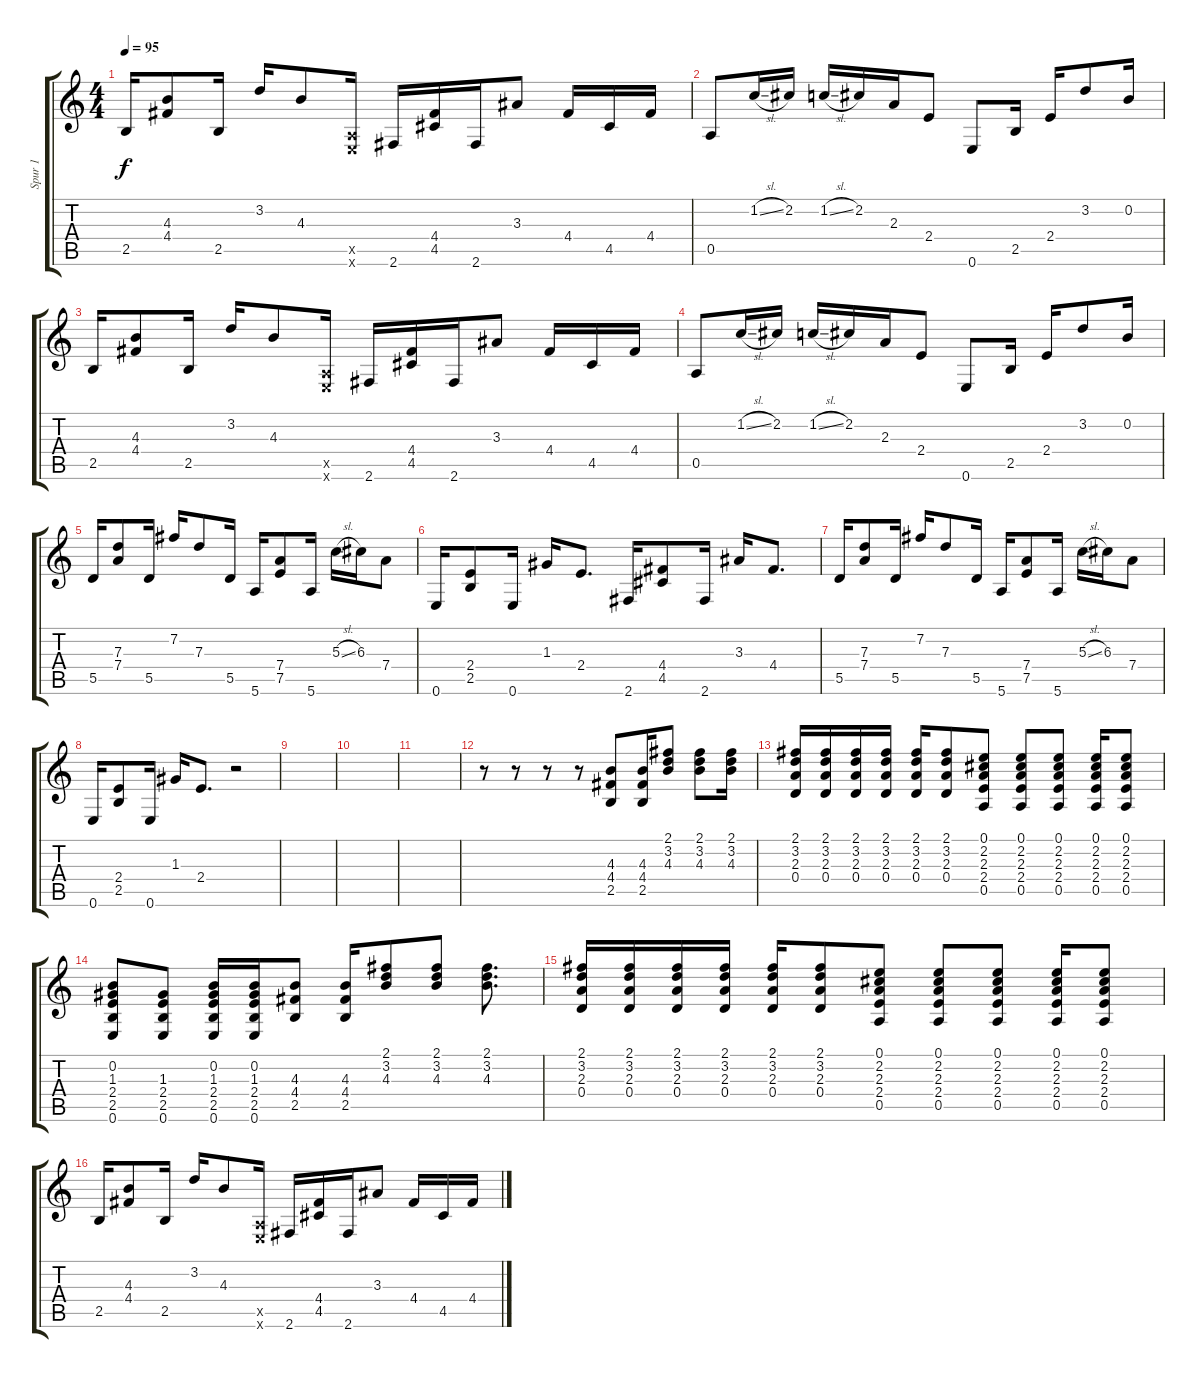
\track ("Spur 1" "Spur 1") {instrument electricguitarclean}
\staff {score tabs}
\tuning (E4 B3 G3 D3 A2 E2) {hide}
\ts (4 4)
\tempo 95
\clef g2
\ks c
2.5.16{dy f} (4.3 4.4).8 2.5.16 3.2.16 4.3.8 (0.5{x} 0.6{x}).16 2.6.16 (4.4 4.5).16 2.6.16 3.3.8 4.4.16 4.5.16 4.4.16 |
0.5.8 1.2{sl}.16 2.2.16 1.2{sl}.16 2.2.16 2.3.16 2.4.8 0.6.8 2.5.16 2.4.16 3.2.8 0.2.16 |
2.5.16 (4.3 4.4).8 2.5.16 3.2.16 4.3.8 (0.5{x} 0.6{x}).16 2.6.16 (4.4 4.5).16 2.6.16 3.3.8 4.4.16 4.5.16 4.4.16 |
0.5.8 1.2{sl}.16 2.2.16 1.2{sl}.16 2.2.16 2.3.16 2.4.8 0.6.8 2.5.16 2.4.16 3.2.8 0.2.16 |
5.5.16 (7.3 7.4).8 5.5.16 7.2.16 7.3.8 5.5.16 5.6.16 (7.4 7.5).8 5.6.16 5.3{sl}.16 6.3.16 7.4.8 |
0.6.16 (2.4 2.5).8 0.6.16 1.3.16 2.4.8{d} 2.6.16 (4.4 4.5).8 2.6.16 3.3.16 4.4.8{d} |
5.5.16 (7.3 7.4).8 5.5.16 7.2.16 7.3.8 5.5.16 5.6.16 (7.4 7.5).8 5.6.16 5.3{sl}.16 6.3.16 7.4.8 |
0.6.16 (2.4 2.5).8 0.6.16 1.3.16 2.4.8{d} r.2 |
|
|
|
r.8 r.8 r.8 r.8 (4.3 4.4 2.5).8 (4.3 4.4 2.5).16 (2.1 3.2 4.3).8 (2.1 3.2 4.3).8 (2.1 3.2 4.3).16 |
(2.1 3.2 2.3 0.4).16 (2.1 3.2 2.3 0.4).16 (2.1 3.2 2.3 0.4).16 (2.1 3.2 2.3 0.4).16 (2.1 3.2 2.3 0.4).16 (2.1 3.2 2.3 0.4).8 (0.1 2.2 2.3 2.4 0.5).8 (0.1 2.2 2.3 2.4 0.5).8 (0.1 2.2 2.3 2.4 0.5).8 (0.1 2.2 2.3 2.4 0.5).16 (0.1 2.2 2.3 2.4 0.5).8 |
(0.2 1.3 2.4 2.5 0.6).8 (1.3 2.4 2.5 0.6).8 (0.2 1.3 2.4 2.5 0.6).16 (0.2 1.3 2.4 2.5 0.6).16 (4.3 4.4 2.5).8 (4.3 4.4 2.5).16 (2.1 3.2 4.3).8 (2.1 3.2 4.3).8 (2.1 3.2 4.3).8{d} |
(2.1 3.2 2.3 0.4).16 (2.1 3.2 2.3 0.4).16 (2.1 3.2 2.3 0.4).16 (2.1 3.2 2.3 0.4).16 (2.1 3.2 2.3 0.4).16 (2.1 3.2 2.3 0.4).8 (0.1 2.2 2.3 2.4 0.5).8 (0.1 2.2 2.3 2.4 0.5).8 (0.1 2.2 2.3 2.4 0.5).8 (0.1 2.2 2.3 2.4 0.5).16 (0.1 2.2 2.3 2.4 0.5).8 |
2.5.16 (4.3 4.4).8 2.5.16 3.2.16 4.3.8 (0.5{x} 0.6{x}).16 2.6.16 (4.4 4.5).16 2.6.16 3.3.8 4.4.16 4.5.16 4.4.16
